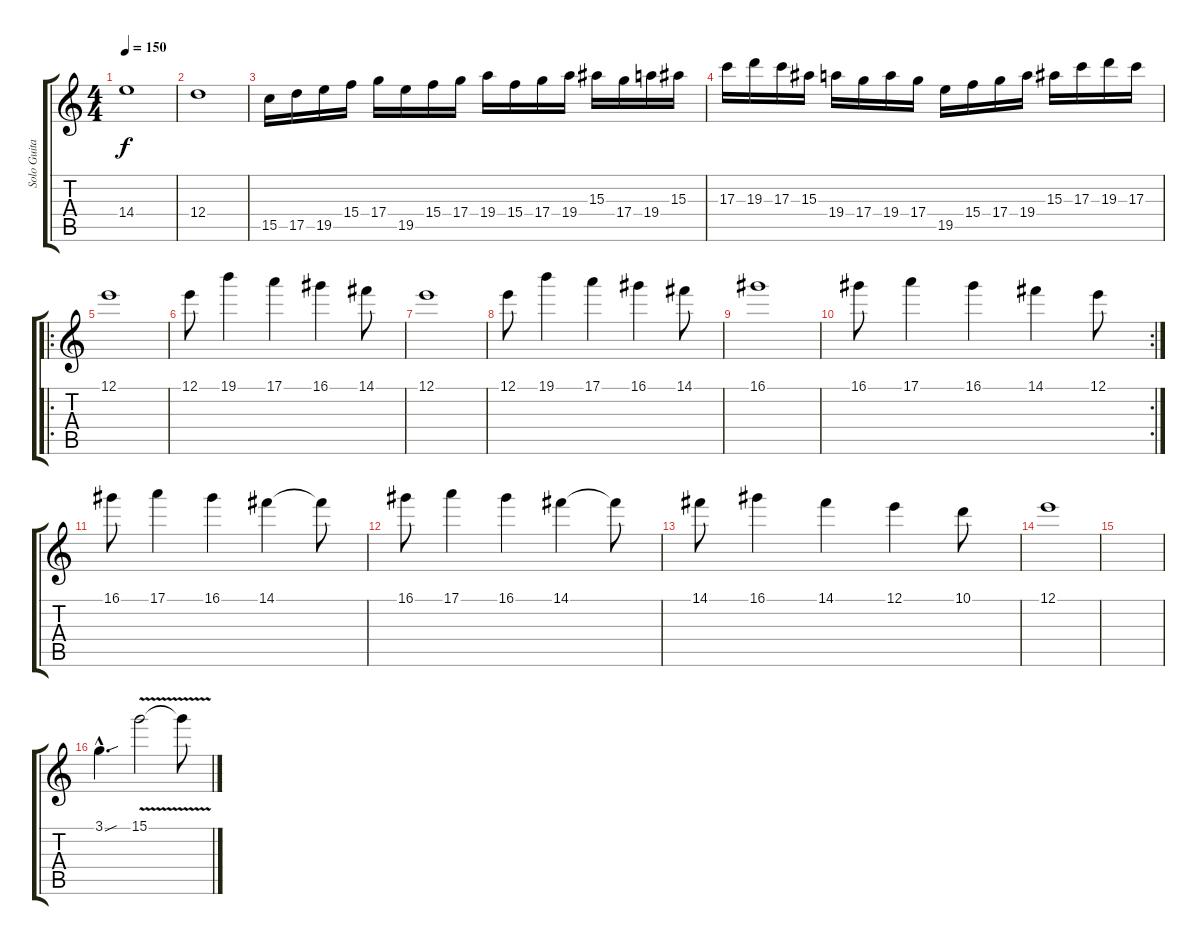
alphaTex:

\track ("Solo Guitar" "Solo Guita") {instrument distortionguitar}
\staff {score tabs}
\tuning (E4 B3 G3 D3 A2 E2) {hide}
\ts (4 4)
\tempo 150
\clef g2
\ks c
14.4{t}.1{dy f} |
12.4.1 |
15.5.16 17.5.16 19.5.16 15.4.16 17.4.16 19.5.16 15.4.16 17.4.16 19.4.16 15.4.16 17.4.16 19.4.16 15.3.16 17.4.16 19.4.16 15.3.16 |
17.3.16 19.3.16 17.3.16 15.3.16 19.4.16 17.4.16 19.4.16 17.4.16 19.5.16 15.4.16 17.4.16 19.4.16 15.3.16 17.3.16 19.3.16 17.3.16 |
\ro
12.1.1 |
12.1.8 19.1.4 17.1.4 16.1.4 14.1.8 |
12.1.1 |
12.1.8 19.1.4 17.1.4 16.1.4 14.1.8 |
16.1.1 |
\rc 2
16.1.8 17.1.4 16.1.4 14.1.4 12.1.8 |
16.1.8 17.1.4 16.1.4 14.1.4 14.1{t}.8 |
16.1.8 17.1.4 16.1.4 14.1.4 14.1{t}.8 |
14.1.8 16.1.4 14.1.4 12.1.4 10.1.8 |
12.1.1 |
|
3.1{sou hac}.4{d} 15.1{v}.2 15.1{t}.8
